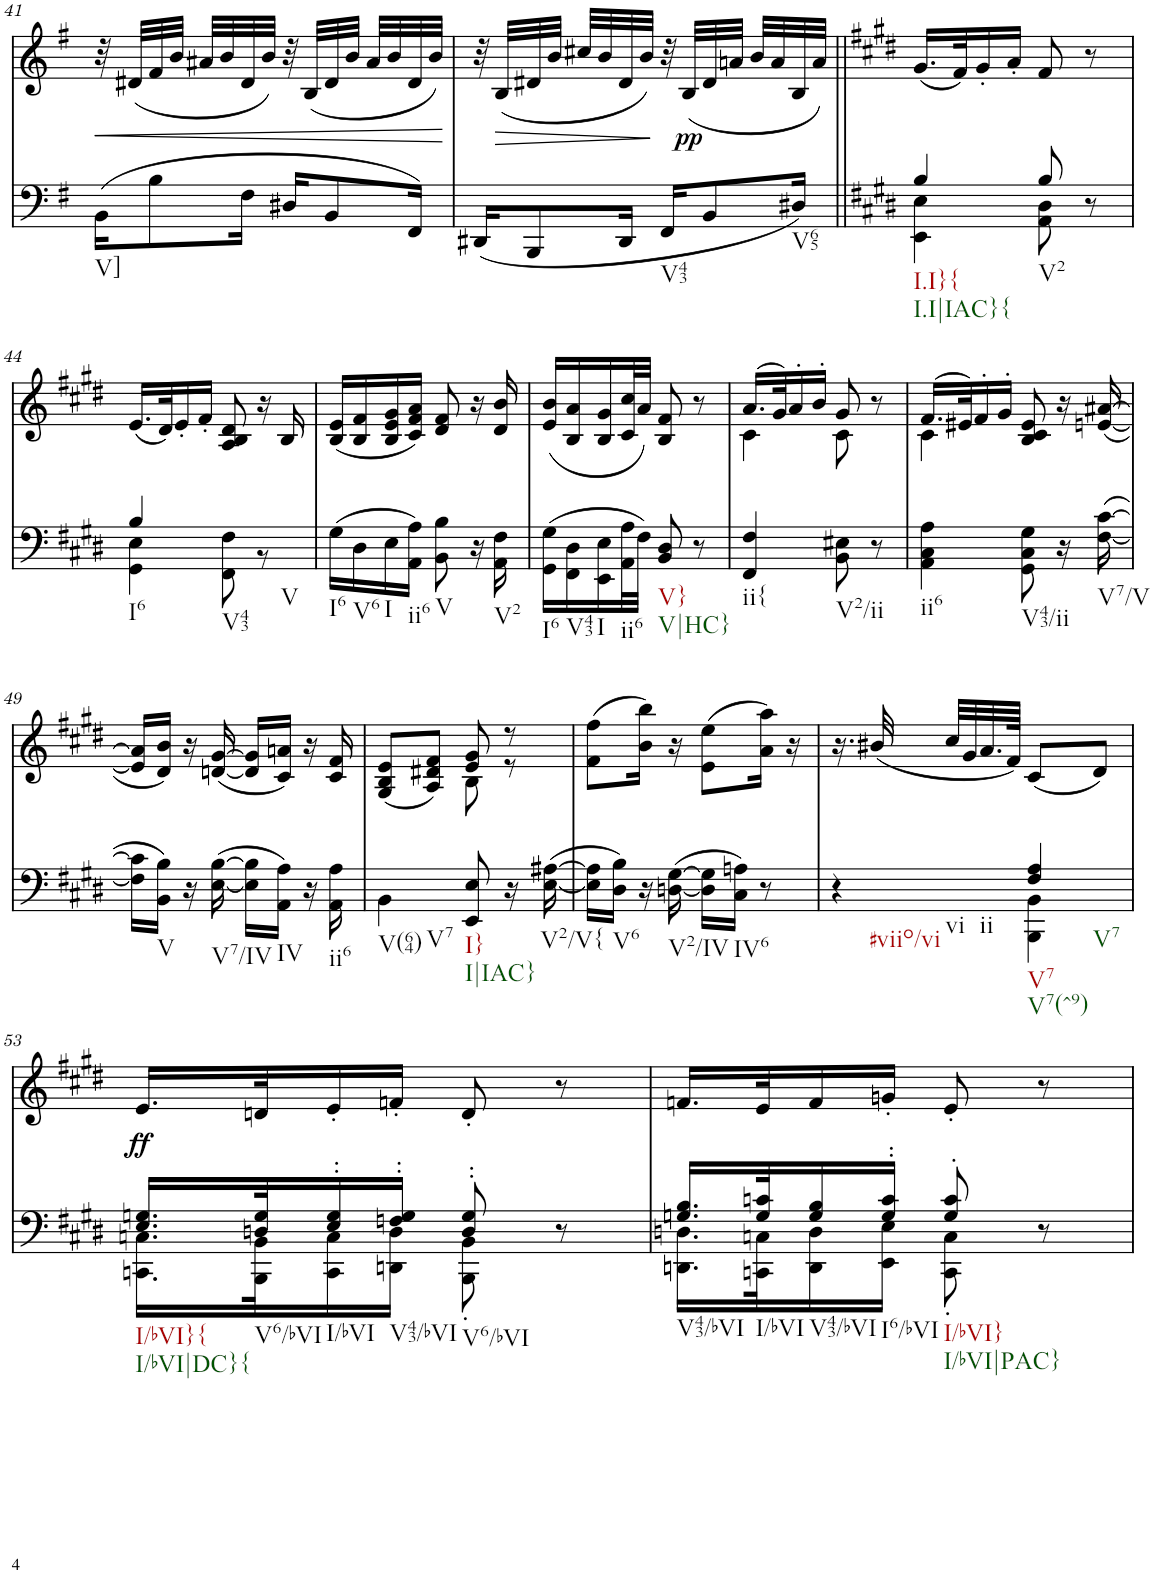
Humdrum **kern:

**kern	**dynam	**kern	**dynam
*part2	*part2	*part1	*part1
*staff2	*staff2	*staff1	*staff1
*I"piano	*	*I"piano	*
*I'Pno	*	*I'Pno	*
!!LO:PB:g=z
*clefF4	*	*clefG2	*
*k[f#]	*	*k[f#]	*
*e:	*	*e:	*
*M2/4	*	*M2/4	*
=41	=41	=41	=41
!LO:TX:b:t=V]	!	!	!
!	!	!	!LO:HP:b
(16BB\KL	.	32r	<
.	.	(32d#X/LLL	.
8B\	.	32f#/	.
.	.	32b/JJJ	.
.	.	32a#X/LLL	.
.	.	32b/	.
16F#\Jk	.	32d#/	.
.	.	32b/JJJ)	.
16D#X/KL	.	32r	.
.	.	(32B/LLL	.
8BB/	.	32d#/	.
.	.	32b/JJJ	.
.	.	32a#/LLL	.
.	.	32b/	.
16FF#/Jk)	.	32d#/	.
.	.	32b/JJJ)	.
.	.	.	[
=42	=42	=42	=42
(16DD#X/KL	.	32r	.
!	!	!	!LO:HP:b
.	.	(32B/LLL	>
8BBB/	.	32d#X/	.
.	.	32b/JJJ	.
.	.	32cc#X/LLL	.
.	.	32b/	.
16DD#/Jk	.	32d#/	.
.	.	32b/JJJ)	.
!LO:TX:b:t=V43	!	!	!
16FF#/KL	.	32r	]
.	.	(32B/LLL	.
!	!LO:DY:a	!	!
8BB/	pp	32d#/	.
.	.	32an/JJJ	.
.	.	32b/LLL	.
.	.	32a/	.
!LO:TX:b:t=V65	!	!	!
16D#X/Jk)	.	32B/	.
.	.	32a/JJJ)	.
=43||	=43||	=43||	=43||
*k[f#c#g#d#]	*	*k[f#c#g#d#]	*
*E:	*	*E:	*
*^	*	*	*
!LO:TX:b:t=I.I}{	!	!	!	!
!LO:TX:b:t=I.I|IAC}{	!	!	!	!
4B/	4EE\ 4E\	.	(16.g#/LL	.
.	.	.	32f#/K)	.
.	.	.	16g#'/	.
.	.	.	16a'/JJ	.
!LO:TX:b:t=V2	!	!	!	!
8B/	8AA\ 8D#\	.	8f#/	.
8r	8ryy	.	8r	.
!!LO:LB:g=z
=44	=44	=44	=44	=44
!LO:TX:b:t=I6	!	!	!	!
4B/	4GG#\ 4E\	.	(16.e/LL	.
.	.	.	32d#/K)	.
.	.	.	16e'/	.
.	.	.	16f#'/JJ	.
!LO:TX:b:t=V43	!	!	!	!
!LO:TX:b:t=V	!	!	!	!
4ryy	8FF#\ 8F#\	.	8A/ 8B/ 8d#/	.
.	8r	.	16r	.
.	.	.	16B/	.
*v	*v	*	*	*
=45	=45	=45	=45
!LO:TX:b:t=I6	!	!	!
(16G#\LL	.	(16B/ 16e/LL	.
!LO:TX:b:t=V6	!	!	!
16D#\	.	16B/ 16f#/	.
!LO:TX:b:t=I	!	!	!
16E\	.	16B/ 16e/ 16g#/	.
!LO:TX:b:t=ii6	!	!	!
16AA\ 16A\JJ)	.	16c#/ 16f#/ 16a/JJ)	.
!LO:TX:b:t=V	!	!	!
8BB\ 8B\	.	8d#/ 8f#/	.
16r	.	16r	.
!LO:TX:b:t=V2	!	!	!
16AA\ 16F#\	.	16d#/ 16b/	.
=46	=46	=46	=46
!LO:TX:b:t=I6	!	!	!
(16GG#\ 16G#\LL	.	(16e/ 16b/LL	.
!LO:TX:b:t=V43	!	!	!
16FF#\ 16D#\	.	16B/ 16a/	.
!LO:TX:b:t=I	!	!	!
16EE\ 16E\	.	16B/ 16g#/	.
!LO:TX:b:t=ii6	!	!	!
32AA\ 32A\L	.	32c#/ 32cc#/L	.
32F#\JJJ)	.	32a/JJJ)	.
!LO:TX:b:t=V}	!	!	!
!LO:TX:b:t=V|HC}	!	!	!
8BB/ 8D#/	.	8B/ 8f#/	.
8r	.	8r	.
=47	=47	=47	=47
*	*	*^	*
!LO:TX:b:t=ii{	!	!	!	!
4FF#/ 4F#/	.	(16.a/LL	4c#\	.
.	.	32g#/K)	.	.
.	.	16a'/	.	.
.	.	16b'/JJ	.	.
!LO:TX:b:t=V2/ii	!	!	!	!
8BB\ 8E#X\	.	8g#/	8c#\	.
8r	.	8r	8ryy	.
=48	=48	=48	=48	=48
!LO:TX:b:t=ii6	!	!	!	!
4AA\ 4C#\ 4A\	.	(16.f#/LL	4c#\	.
.	.	32e#X/K)	.	.
.	.	16f#'/	.	.
.	.	16g#'/JJ	.	.
!LO:TX:b:t=V43/ii	!	!	!	!
8GG#\ 8C#\ 8G#\	.	8B/ 8c#/ 8e#/	4ryy	.
16r	.	16r	.	.
!LO:TX:b:t=V7/V	!	!	!	!
([16F#\ [16c#\	.	(<[16en/ [16a#X/	.	.
*	*	*v	*v	*
!!LO:LB:g=z
=49	=49	=49	=49
16F#\] 16c#\]LL	.	16e/] 16a#/]LL	.
!LO:TX:b:t=V	!	!	!
16BB\ 16B\JJ)	.	16d#/ 16b/JJ)	.
16r	.	16r	.
!LO:TX:b:t=V7/IV	!	!	!
([16E\ [16B\	.	([16dn/ [16g#/	.
16E\] 16B\]LL	.	16d/] 16g#/]LL	.
!LO:TX:b:t=IV	!	!	!
16AA\ 16A\JJ)	.	16c#/ 16an/JJ)	.
16r	.	16r	.
!LO:TX:b:t=ii6	!	!	!
16AA\ 16A\	.	16c#/ 16f#/	.
=50	=50	=50	=50
*	*	*^	*
!LO:TX:b:t=V(64)	!	!	!	!
!LO:TX:b:t=V7	!	!	!	!
4BB\	.	(8G#/ 8B/ 8e/L	4ryy	.
.	.	8A/ 8d#X/ 8f#/J)	.	.
!LO:TX:b:t=I}	!	!	!	!
!LO:TX:b:t=I|IAC}	!	!	!	!
8EE/ 8E/	.	8e/ 8g#/	8B\	.
16r	.	8r	8r	.
!LO:TX:b:t=V2/V{	!	!	!	!
([16E\ [16A#X\	.	.	.	.
*	*	*v	*v	*
=51	=51	=51	=51
16E\] 16A#\]LL	.	(8f#\ 8ff#\L	.
!LO:TX:b:t=V6	!	!	!
16D#\ 16B\JJ)	.	.	.
16r	.	16b\ 16bb\Jk)	.
!LO:TX:b:t=V2/IV	!	!	!
([16Dn\ [16G#\	.	16r	.
16D\] 16G#\]LL	.	(8e\ 8ee\L	.
!LO:TX:b:t=IV6	!	!	!
16C#\ 16An\JJ)	.	.	.
8r	.	16a\ 16aa\Jk)	.
.	.	16r	.
=52	=52	=52	=52
*^	*	*	*
!LO:TX:b:t=#viio/vi	!	!	!	!
!LO:TX:b:t=vi	!	!	!	!
!LO:TX:b:t=ii	!	!	!	!
4r	4ryy	.	16.r	.
.	.	.	(32b#X/	.
.	.	.	32cc#/LLL	.
.	.	.	32g#/	.
.	.	.	32.a/	.
.	.	.	64f#/JJJk)	.
!LO:TX:b:t=V7	!	!	!	!
!LO:TX:b:t=V7(^9)	!	!	!	!
!LO:TX:b:t=V7	!	!	!	!
4F#/ 4A/	4BBB\ 4BB\	.	(8c#/L	.
.	.	.	8d#/J)	.
!!LO:LB:g=z
=53	=53	=53	=53	=53
!LO:TX:b:t=I/bVI}{	!	!	!	!
!LO:TX:b:t=I/bVI|DC}{	!	!	!	!
!	!	!	!	!LO:DY:b
16.E/ 16.Gn/LL	16.CCn\ 16.Cn\LL	.	16.e/LL	ff
!LO:TX:b:t=V6/bVI	!	!	!	!
32Dn/ 32G/K	32BBB\ 32BB\K	.	32dn/K	.
!LO:TX:b:t=I/bVI	!	!	!	!
16E/' 16G/'	16CC\ 16C\	.	16e'/	.
!LO:TX:b:t=V43/bVI	!	!	!	!
16Fn/' 16G/'JJ	16DDn\ 16D\JJ	.	16fn'/JJ	.
!LO:TX:b:t=V6/bVI	!	!	!	!
8D/' 8G/'	8BBB\' 8BB\'	.	8d'/	.
8r	8ryy	.	8r	.
=54	=54	=54	=54	=54
!LO:TX:b:t=V43/bVI	!	!	!	!
16.Gn/ 16.B/LL	16.DDn\ 16.Dn\LL	.	16.fn/LL	.
!LO:TX:b:t=I/bVI	!	!	!	!
32G/ 32cn/K	32CCn\ 32Cn\K	.	32e/K	.
!LO:TX:b:t=V43/bVI	!	!	!	!
16G/ 16B/	16DD\ 16D\	.	16f/	.
!LO:TX:b:t=I6/bVI	!	!	!	!
16G/' 16c/'JJ	16EE\ 16E\JJ	.	16gn'/JJ	.
!LO:TX:b:t=I/bVI}	!	!	!	!
!LO:TX:b:t=I/bVI|PAC}	!	!	!	!
8G/' 8c/'	8CC\' 8C\'	.	8e'/	.
8r	8ryy	.	8r	.
*v	*v	*	*	*
=	=	=	=
*-	*-	*-	*-
